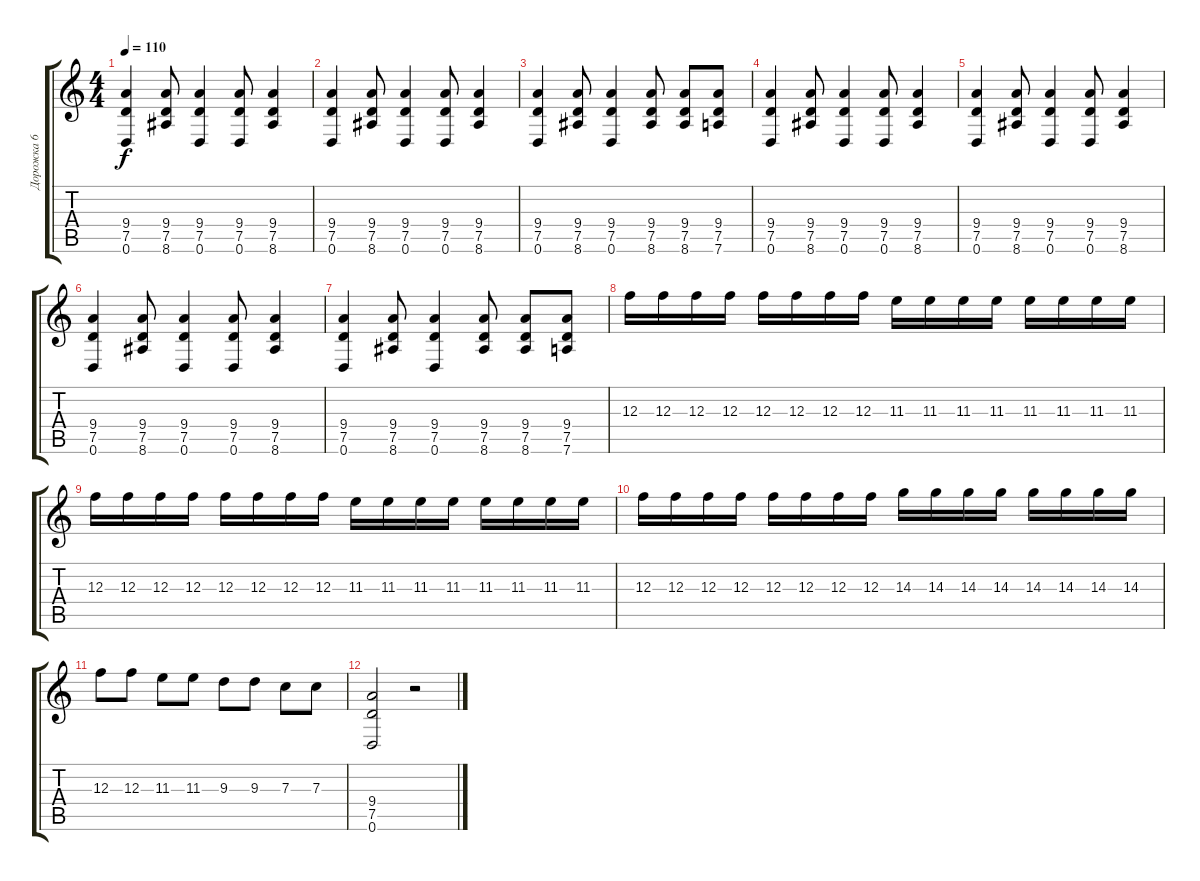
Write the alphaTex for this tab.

\track ("Дорожка 6" "Дорожка 6") {instrument overdrivenguitar}
\staff {score tabs}
\tuning (D4 A3 F3 C3 G2 D2) {hide}
\ts (4 4)
\tempo 110
\clef g2
\ks c
(9.4 7.5 0.6).4{dy f} (9.4 7.5 8.6).8 (9.4 7.5 0.6).4 (9.4 7.5 0.6).8 (9.4 7.5 8.6).4 |
(9.4 7.5 0.6).4 (9.4 7.5 8.6).8 (9.4 7.5 0.6).4 (9.4 7.5 0.6).8 (9.4 7.5 8.6).4 |
(9.4 7.5 0.6).4 (9.4 7.5 8.6).8 (9.4 7.5 0.6).4 (9.4 7.5 8.6).8 (9.4 7.5 8.6).8 (9.4 7.5 7.6).8 |
(9.4 7.5 0.6).4 (9.4 7.5 8.6).8 (9.4 7.5 0.6).4 (9.4 7.5 0.6).8 (9.4 7.5 8.6).4 |
(9.4 7.5 0.6).4 (9.4 7.5 8.6).8 (9.4 7.5 0.6).4 (9.4 7.5 0.6).8 (9.4 7.5 8.6).4 |
(9.4 7.5 0.6).4 (9.4 7.5 8.6).8 (9.4 7.5 0.6).4 (9.4 7.5 0.6).8 (9.4 7.5 8.6).4 |
(9.4 7.5 0.6).4 (9.4 7.5 8.6).8 (9.4 7.5 0.6).4 (9.4 7.5 8.6).8 (9.4 7.5 8.6).8 (9.4 7.5 7.6).8 |
12.3.16 12.3.16 12.3.16 12.3.16 12.3.16 12.3.16 12.3.16 12.3.16 11.3.16 11.3.16 11.3.16 11.3.16 11.3.16 11.3.16 11.3.16 11.3.16 |
12.3.16 12.3.16 12.3.16 12.3.16 12.3.16 12.3.16 12.3.16 12.3.16 11.3.16 11.3.16 11.3.16 11.3.16 11.3.16 11.3.16 11.3.16 11.3.16 |
12.3.16 12.3.16 12.3.16 12.3.16 12.3.16 12.3.16 12.3.16 12.3.16 14.3.16 14.3.16 14.3.16 14.3.16 14.3.16 14.3.16 14.3.16 14.3.16 |
12.3.8 12.3.8 11.3.8 11.3.8 9.3.8 9.3.8 7.3.8 7.3.8 |
(9.4 7.5 0.6).2 r.2
